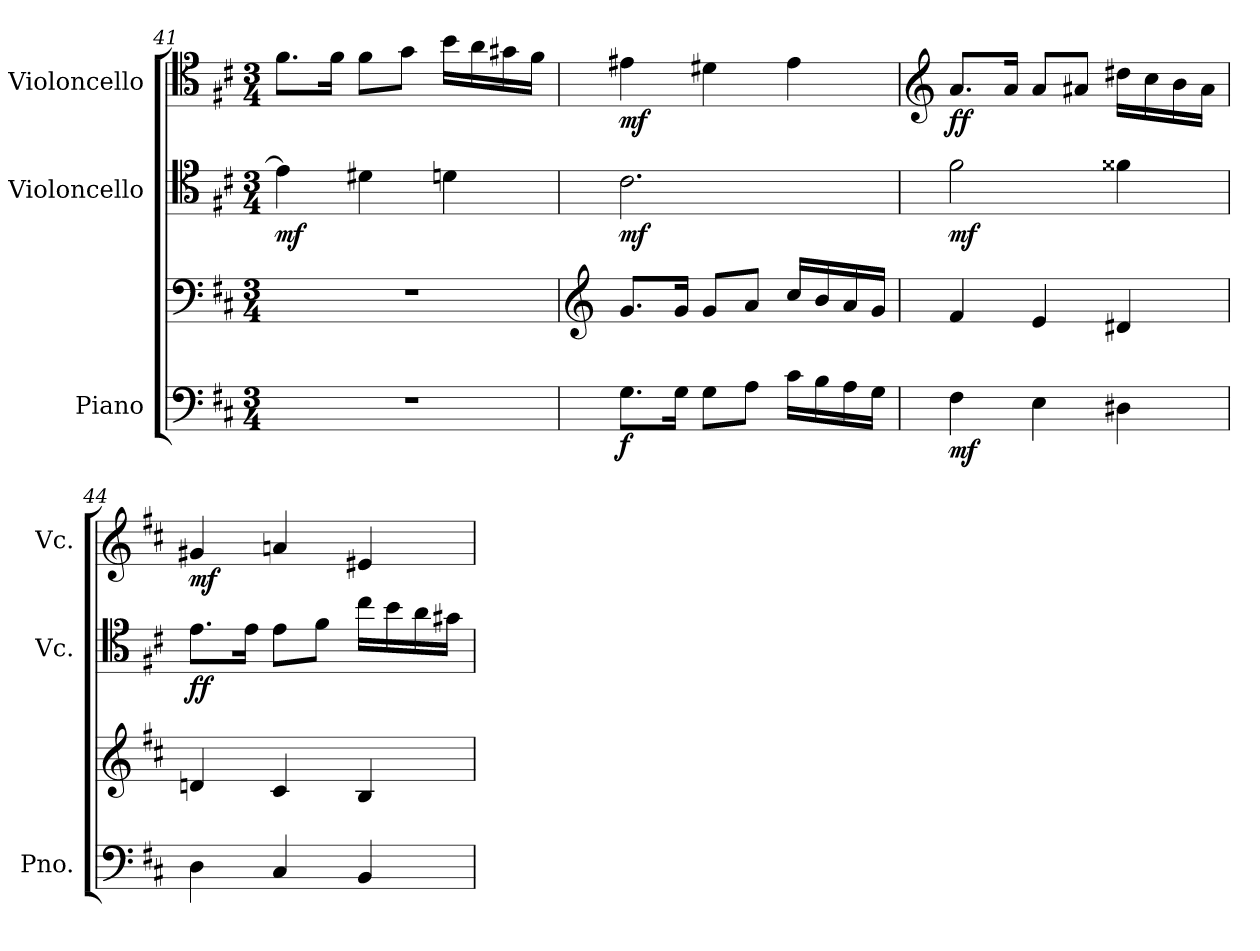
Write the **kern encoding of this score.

**kern	**kern	**dynam	**kern	**dynam	**kern	**dynam
*part3	*part3	*part3	*part2	*part2	*part1	*part1
*staff4	*staff3	*staff3/4	*staff2	*staff2	*staff1	*staff1
*I"Piano	*	*	*I"Violoncello	*	*I"Violoncello	*
*I'Pno.	*	*	*I'Vc.	*	*I'Vc.	*
!!LO:PB:g=z
*clefF4	*clefF4	*	*clefC4	*	*clefC4	*
*k[f#c#]	*k[f#c#]	*	*k[f#c#]	*	*k[f#c#]	*
*M3/4	*M3/4	*	*M3/4	*	*M3/4	*
=41	=41	=41	=41	=41	=41	=41
!	!	!	!	!LO:DY:b	!	!
2.r	2.r	.	4e\]	mf	8.f#\L	.
.	.	.	.	.	16f#\Jk	.
.	.	.	4d#X\	.	8f#\L	.
.	.	.	.	.	8g\J	.
.	.	.	4dn\	.	16b\LL	.
.	.	.	.	.	16a\	.
.	.	.	.	.	16g#X\	.
.	.	.	.	.	16f#\JJ	.
=42	=42	=42	=42	=42	=42	=42
*	*clefG2	*	*	*	*	*
!	!	!LO:DY:b=2	!	!LO:DY:b	!	!LO:DY:b
8.G\L	8.g/L	f	2.c#\	mf	4e#X\	mf
16G\Jk	16g/Jk	.	.	.	.	.
8G\L	8g/L	.	.	.	4d#X\	.
8A\J	8a/J	.	.	.	.	.
16c#\LL	16cc#/LL	.	.	.	4e#\	.
16B\	16b/	.	.	.	.	.
16A\	16a/	.	.	.	.	.
16G\JJ	16g/JJ	.	.	.	.	.
=43	=43	=43	=43	=43	=43	=43
*	*	*	*	*	*clefG2	*
!	!	!LO:DY:b=2	!	!LO:DY:b	!	!LO:DY:b
4F#\	4f#/	mf	2f#\	mf	8.a/L	ff
.	.	.	.	.	16a/Jk	.
4E\	4e/	.	.	.	8a/L	.
.	.	.	.	.	8a#X/J	.
4D#X\	4d#X/	.	4f##X\	.	16dd#X\LL	.
.	.	.	.	.	16cc#\	.
.	.	.	.	.	16b\	.
.	.	.	.	.	16a#\JJ	.
=44	=44	=44	=44	=44	=44	=44
!	!	!	!	!LO:DY:b	!	!LO:DY:b
4D\	4dn/	.	8.e\L	ff	4g#X/	mf
.	.	.	16e\Jk	.	.	.
4C#/	4c#/	.	8e\L	.	4an/	.
.	.	.	8f#\J	.	.	.
4BB/	4B/	.	16cc#\LL	.	4e#X/	.
.	.	.	16b\	.	.	.
.	.	.	16a\	.	.	.
.	.	.	16g#X\JJ	.	.	.
=	=	=	=	=	=	=
*-	*-	*-	*-	*-	*-	*-
